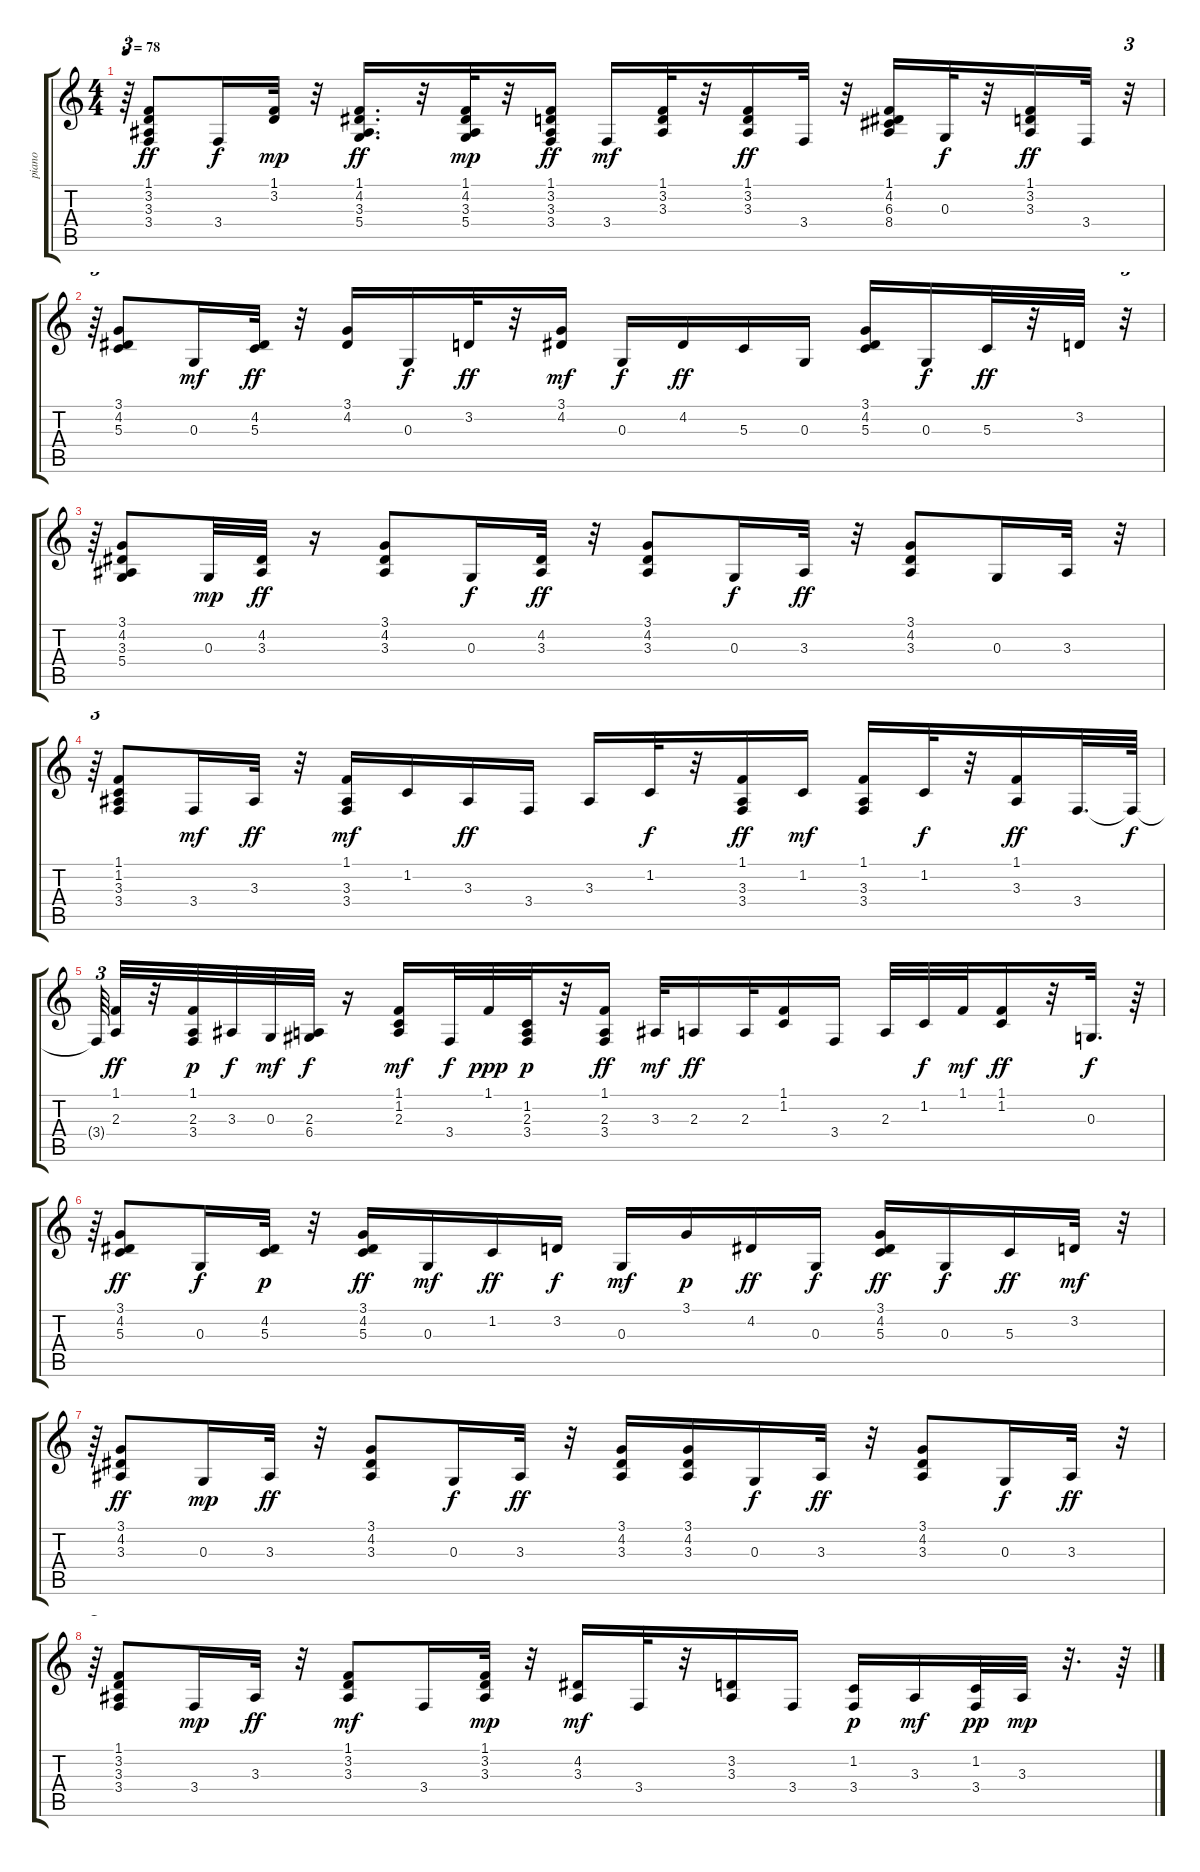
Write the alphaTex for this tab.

\track ("piano" "piano") {instrument honkytonkpiano}
\staff {score tabs}
\tuning (E4 B3 G3 D3 A2 E2) {hide}
\ts (4 4)
\tempo 78
\clef g2
\ks c
r.64{tu (3 2) dy mf} (1.1 3.2 3.3 3.4).8{dy ff} 3.4.16{dy f} (1.1 3.2).32{dy mp} r.32 (1.1 4.2 3.3 5.4).16{d dy ff} r.32 (1.1 4.2 3.3 5.4).32{dy mp} r.32 (1.1 3.2 3.3 3.4).16{dy ff} 3.4.16{dy mf} (1.1 3.2 3.3).32 r.32 (1.1 3.2 3.3).16{dy ff} 3.4.32 r.32 (1.1 4.2 6.3 8.4).16 0.3.32{dy f} r.32 (1.1 3.2 3.3).16{dy ff} 3.4.32 r.32{tu (3 2)} |
r.64{tu (3 2)} (3.1 4.2 5.3).8 0.3.16{dy mf} (4.2 5.3).32{dy ff} r.32 (3.1 4.2).16 0.3.16{dy f} 3.2.32{dy ff} r.32 (3.1 4.2).16{dy mf} 0.3.16{dy f} 4.2.16{dy ff} 5.3.16 0.3.16 (3.1 4.2 5.3).16 0.3.16{dy f} 5.3.32{dy ff} r.32 3.2.32 r.32{tu (3 2)} |
r.64{tu (3 2)} (3.1 4.2 3.3 5.4).8 0.3.32{dy mp} (4.2 3.3).32{dy ff} r.16 (3.1 4.2 3.3).8 0.3.16{dy f} (4.2 3.3).32{dy ff} r.32 (3.1 4.2 3.3).8 0.3.16{dy f} 3.3.32{dy ff} r.32 (3.1 4.2 3.3).8 0.3.16 3.3.32 r.32{tu (3 2)} |
r.64{tu (3 2)} (1.1 1.2 3.3 3.4).8 3.4.16{dy mf} 3.3.32{dy ff} r.32 (1.1 3.3 3.4).16{dy mf} 1.2.16 3.3.16{dy ff} 3.4.16 3.3.16 1.2.32{dy f} r.32 (1.1 3.3 3.4).16{dy ff} 1.2.16{dy mf} (1.1 3.3 3.4).16 1.2.32{dy f} r.32 (1.1 3.3).16{dy ff} 3.4.32{d} 3.4{t}.64{dy f} |
3.4{t}.64{tu (3 2)} (1.1 2.3).32{dy ff} r.32 (1.1 2.3 3.4).32{dy p} 3.3.32{dy f} 0.3.32{dy mf} (2.3 6.4).32{dy f} r.16 (1.1 1.2 2.3).16{dy mf} 3.4.32{dy f} 1.1.32{dy ppp} (1.2 2.3 3.4).32{dy p} r.32 (1.1 2.3 3.4).16{dy ff} 3.3.32{dy mf} 2.3.16{dy ff} 2.3.32 (1.1 1.2).16 3.4.16 2.3.32 1.2.32{dy f} 1.1.32{dy mf} (1.1 1.2).16{dy ff} r.32 0.3.32{d dy f} r.64 |
r.64{tu (3 2)} (3.1 4.2 5.3).8{dy ff} 0.3.16{dy f} (4.2 5.3).32{dy p} r.32 (3.1 4.2 5.3).16{dy ff} 0.3.16{dy mf} 1.2.16{dy ff} 3.2.16{dy f} 0.3.16{dy mf} 3.1.16{dy p} 4.2.16{dy ff} 0.3.16{dy f} (3.1 4.2 5.3).16{dy ff} 0.3.16{dy f} 5.3.16{dy ff} 3.2.32{dy mf} r.32{tu (3 2)} |
r.64{tu (3 2)} (3.1 4.2 3.3).8{dy ff} 0.3.16{dy mp} 3.3.32{dy ff} r.32 (3.1 4.2 3.3).8 0.3.16{dy f} 3.3.32{dy ff} r.32 (3.1 4.2 3.3).16 (3.1 4.2 3.3).16 0.3.16{dy f} 3.3.32{dy ff} r.32 (3.1 4.2 3.3).8 0.3.16{dy f} 3.3.32{dy ff} r.32{tu (3 2)} |
r.64{tu (3 2)} (1.1 3.2 3.3 3.4).8 3.4.16{dy mp} 3.3.32{dy ff} r.32 (1.1 3.2 3.3).8{dy mf} 3.4.16 (1.1 3.2 3.3).32{dy mp} r.32 (4.2 3.3).16{dy mf} 3.4.32 r.32 (3.2 3.3).16 3.4.16 (1.2 3.4).16{dy p} 3.3.16{dy mf} (1.2 3.4).32{dy pp} 3.3.32{dy mp} r.32{d} r.64
